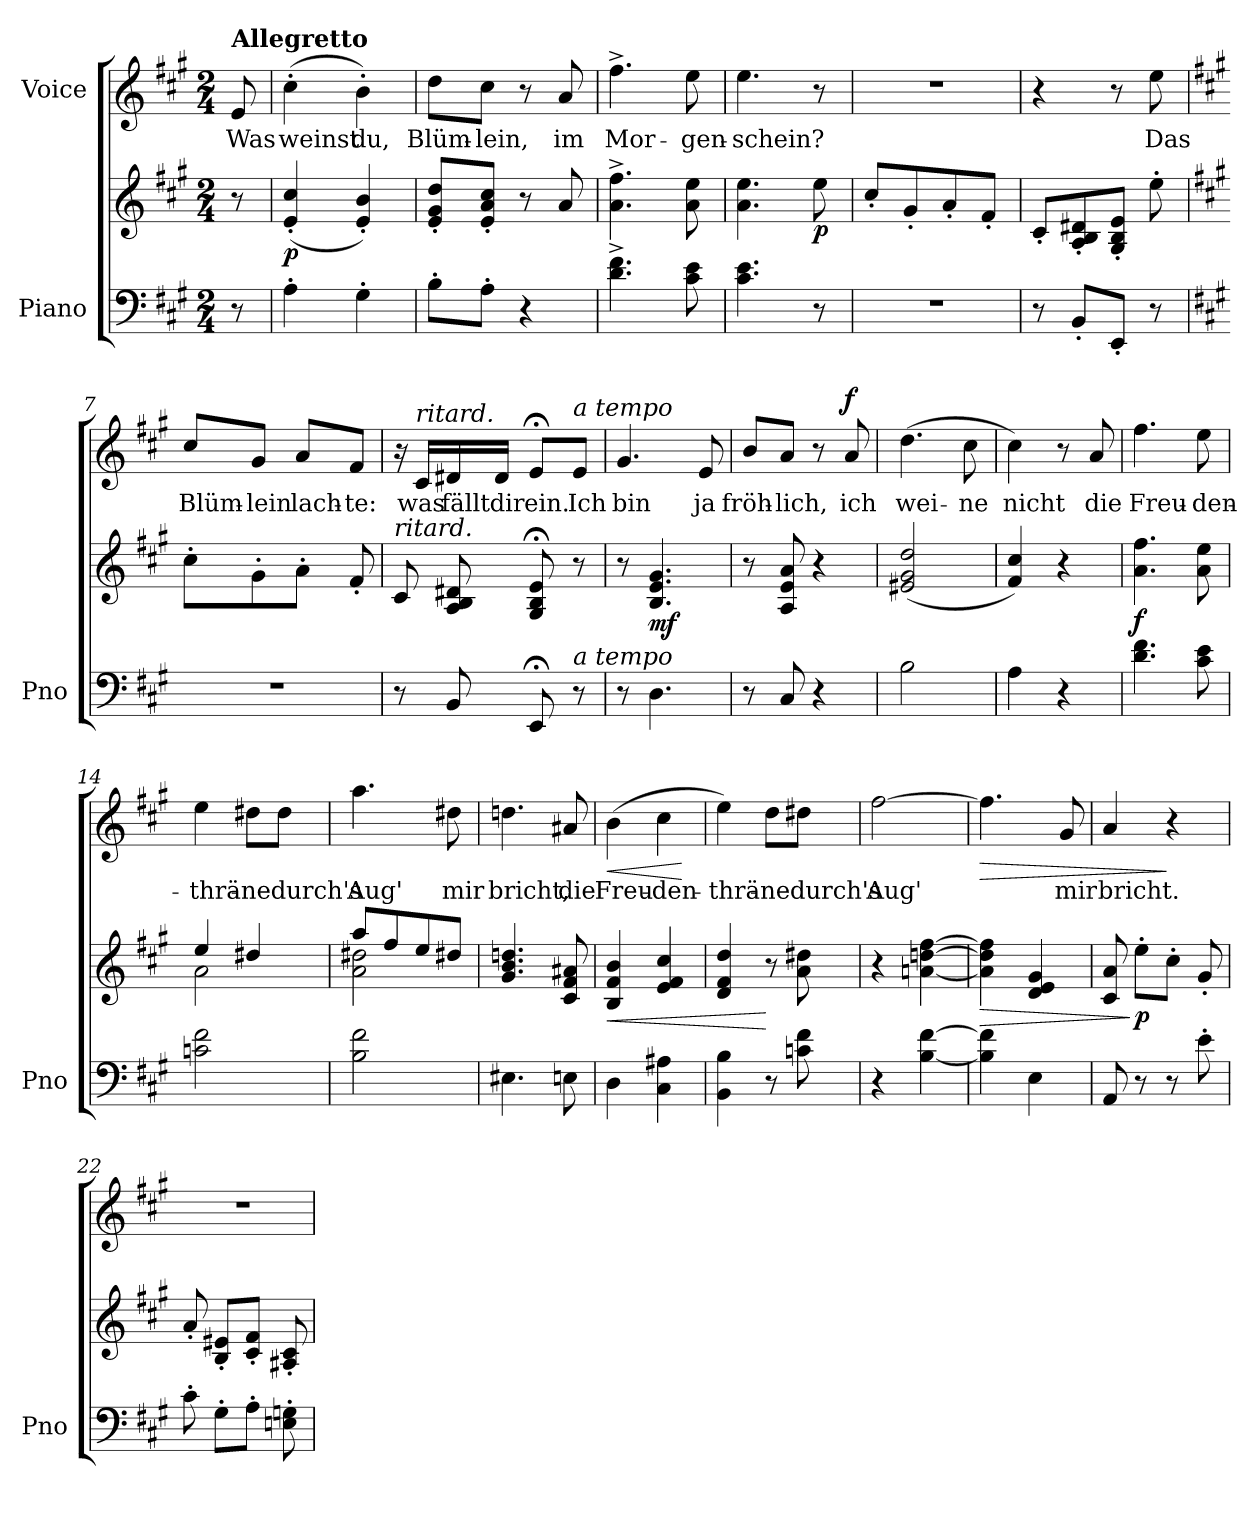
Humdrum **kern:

**kern	**kern	**dynam	**kern	**text	**dynam
*part2	*part2	*part2	*part1	*part1	*part1
*staff3	*staff2	*staff2/3	*staff1	*staff1	*staff1
*I"Piano	*	*	*I"Voice	*	*
*I'Pno	*	*	*	*	*
*clefF4	*clefG2	*	*clefG2	*	*
*k[f#c#g#]	*k[f#c#g#]	*	*k[f#c#g#]	*	*
*M2/4	*M2/4	*	*M2/4	*	*
=	=	=	=	=	=
!	!	!	!LO:TX:a:B:t=Allegretto	!	!
!	!	!	!	!LO:LY:b	!
8r	8r	.	8e/	Was	.
=1	=1	=1	=1	=1	=1
!	!	!LO:DY:b	!	!LO:LY:b	!
4A'\	(>4e/' 4cc#/'	p	(4cc#'\	weinst	.
!	!	!	!	!LO:LY:b	!
4G#'\	4e/' 4b/')	.	4b'\)	du,	.
=2	=2	=2	=2	=2	=2
!	!	!	!	!LO:LY:b	!
8B'\L	8e/' 8g#/' 8dd/'L	.	8dd\L	Blüm-	.
!	!	!	!	!LO:LY:b	!
8A'\J	8e/' 8a/' 8cc#/'J	.	8cc#\J	-lein,	.
4r	8r	.	8r	.	.
!	!	!	!	!LO:LY:b	!
.	8a/	.	8a/	im	.
=3	=3	=3	=3	=3	=3
!	!	!	!	!LO:LY:b	!
4.d\^ 4.f#\^	4.a\^ 4.ff#\^	.	4.ff#^\	Mor-	.
!	!	!	!	!LO:LY:b	!
8c#\ 8e\	8a\ 8ee\	.	8ee\	-gen-	.
=4	=4	=4	=4	=4	=4
!	!	!	!	!LO:LY:b	!
4.c#\ 4.e\	4.a\ 4.ee\	.	4.ee\	-schein?	.
!	!	!LO:DY:b	!	!	!
8r	8ee\	p	8r	.	.
=5	=5	=5	=5	=5	=5
2r	8cc#'/L	.	2r	.	.
.	8g#'/	.	.	.	.
.	8a'/	.	.	.	.
.	8f#'/J	.	.	.	.
=6	=6	=6	=6	=6	=6
8r	8c#'/L	.	4r	.	.
8BB'/L	8A/' 8B/' 8d#X/'	.	.	.	.
8EE'/J	8G#/' 8B/' 8e/'J	.	8r	.	.
!	!	!	!	!LO:LY:b	!
8r	8ee'\	.	8ee\	Das	.
!!LO:LB:g=z
=7	=7	=7	=7	=7	=7
*k[f#c#g#]	*k[f#c#g#]	*	*k[f#c#g#]	*	*
!	!	!	!	!LO:LY:b	!
2r	8cc#'\L	.	8cc#/L	Blüm-	.
!	!	!	!	!LO:LY:b	!
.	8g#'\	.	8g#/J	-lein	.
!	!	!	!	!LO:LY:b	!
.	8a'\J	.	8a/L	lach-	.
!	!	!	!	!LO:LY:b	!
.	8f#'/	.	8f#/J	-te:	.
=8	=8	=8	=8	=8	=8
!	!LO:TX:a:i:t=ritard.	!	!	!	!
8r	8c#/	.	16r	.	.
*	*	*	*MM66	*	*
!	!	!	!LO:TX:a:i:t=ritard.	!	!
!	!	!	!	!LO:LY:b	!
.	.	.	16c#/LL	was	.
!	!	!	!	!LO:LY:b	!
8BB/	8A/ 8B/ 8d#X/	.	16d#X/	fällt	.
!	!	!	!	!LO:LY:b	!
.	.	.	16d#/JJ	dir	.
!	!	!	!	!LO:LY:b	!
8EE;/	8G#/;< 8B/;< 8e/;<	.	8e;</L	ein.	.
*	*	*	*MM84	*	*
!	!	!	!LO:TX:a:i:t=a tempo	!	!
!LO:TX:a:i:t=a tempo	!	!	!	!	!
!	!	!	!	!LO:LY:b	!LO:DY:a
8r	8r	.	8e/J	Ich	other-dynamics
=9	=9	=9	=9	=9	=9
!	!	!	!	!LO:LY:b	!
8r	8r	.	4.g#/	bin	.
!	!	!LO:DY:b	!	!	!
4.D\	4.B/ 4.e/ 4.g#/	mf	.	.	.
!	!	!	!	!LO:LY:b	!
.	.	.	8e/	ja	.
=10	=10	=10	=10	=10	=10
!	!	!	!	!LO:LY:b	!
8r	8r	.	8b/L	fröh-	.
!	!	!	!	!LO:LY:b	!
8C#/	8A/ 8e/ 8a/	.	8a/J	-lich,	.
4r	4r	.	8r	.	.
!	!	!	!	!LO:LY:b	!LO:DY:a
.	.	.	8a/	ich	f
=11	=11	=11	=11	=11	=11
!	!	!	!	!LO:LY:b	!
2B\	(>2e#X/ 2g#/ 2dd/	.	(4.dd\	wei-	.
!	!	!	!	!LO:LY:b	!
.	.	.	8cc#\	-ne	.
=12	=12	=12	=12	=12	=12
!	!	!	!	!LO:LY:b	!
4A\	4f#/ 4cc#/)	.	4cc#\)	nicht	.
4r	4r	.	8r	.	.
!	!	!	!	!LO:LY:b	!
.	.	.	8a/	die	.
=13	=13	=13	=13	=13	=13
!	!	!LO:DY:b	!	!LO:LY:b	!
4.d\ 4.f#\	4.a\ 4.ff#\	f	4.ff#\	Freu-	.
!	!	!	!	!LO:LY:b	!
8c#\ 8e\	8a\ 8ee\	.	8ee\	-den-	.
!!LO:LB:g=z
=14	=14	=14	=14	=14	=14
*	*^	*	*	*	*
!	!	!	!	!	!LO:LY:b	!
2cn\ 2f#\	4ee/	2a\	.	4ee\	thrä-	.
!	!	!	!	!	!LO:LY:b	!
.	4dd#X/	.	.	8dd#X\L	-ne	.
!	!	!	!	!	!LO:LY:b	!
.	.	.	.	8dd#\J	durch's	.
=15	=15	=15	=15	=15	=15	=15
!	!	!	!	!	!LO:LY:b	!
2B\ 2f#\	8aa/L	2a\ 2dd#X\	.	4.aa\	Aug'	.
.	8ff#/	.	.	.	.	.
.	8ee/	.	.	.	.	.
!	!	!	!	!	!LO:LY:b	!
.	8dd#X/J	.	.	8dd#X\	mir	.
*	*v	*v	*	*	*	*
=16	=16	=16	=16	=16	=16
!	!	!	!	!LO:LY:b	!
4.E#X\	4.g#/ 4.b/ 4.ddn/	.	4.ddn\	bricht,	.
!	!	!	!	!LO:LY:b	!
8En\	8c#/ 8f#/ 8a#X/	.	8a#X/	die	.
=17	=17	=17	=17	=17	=17
!	!	!LO:HP:b	!	!LO:LY:b	!LO:HP:b
4D\	4B/ 4f#/ 4b/	<	(4b\	Freu-	<
!	!	!	!	!LO:LY:b	!
4C#\ 4A#X\	4e/ 4f#/ 4cc#/	.	4cc#\	-den-	.
.	.	.	.	.	[
=18	=18	=18	=18	=18	=18
!	!	!	!	!LO:LY:b	!
4BB\ 4B\	4d/ 4f#/ 4dd/	.	4ee\)	-thrä-	.
!	!	!	!	!LO:LY:b	!
8r	8r	[	8dd\L	-ne	.
!	!	!	!	!LO:LY:b	!
8cn\ 8f#\	8a\ 8dd#X\	.	8dd#X\J	durch's	.
=19	=19	=19	=19	=19	=19
!	!	!	!	!LO:LY:b	!
4r	4r	.	[2ff#\	Aug'	.
[4B\ [4f#\	[4an\ [4ddn\ [4ff#\	.	.	.	.
=20	=20	=20	=20	=20	=20
!	!	!LO:HP:b	!	!	!LO:HP:b
4B\] 4f#\]	4a\] 4dd\] 4ff#\]	>	4.ff#\]	.	>
4E\	4d/ 4e/ 4g#/	.	.	.	.
!	!	!	!	!LO:LY:b	!
.	.	.	8g#/	mir	.
=21	=21	=21	=21	=21	=21
!	!	!	!	!LO:LY:b	!
8AA/	8c#/ 8a/	.	4a/	bricht.	.
!	!	!LO:DY:n=1:b	!	!	!
8r	8ee'\L	] p	.	.	.
8r	8cc#'\J	.	4r	.	]
8e'\	8g#'/	.	.	.	.
!!LO:LB:g=z
=22	=22	=22	=22	=22	=22
8c#'\	8a'/	.	2r	.	.
8G#'\L	8B/' 8e#X/'L	.	.	.	.
8A'\J	8c#/' 8f#/'J	.	.	.	.
8En\' 8Gn\'	8A#X/' 8c#/'	.	.	.	.
=	=	=	=	=	=
*-	*-	*-	*-	*-	*-
